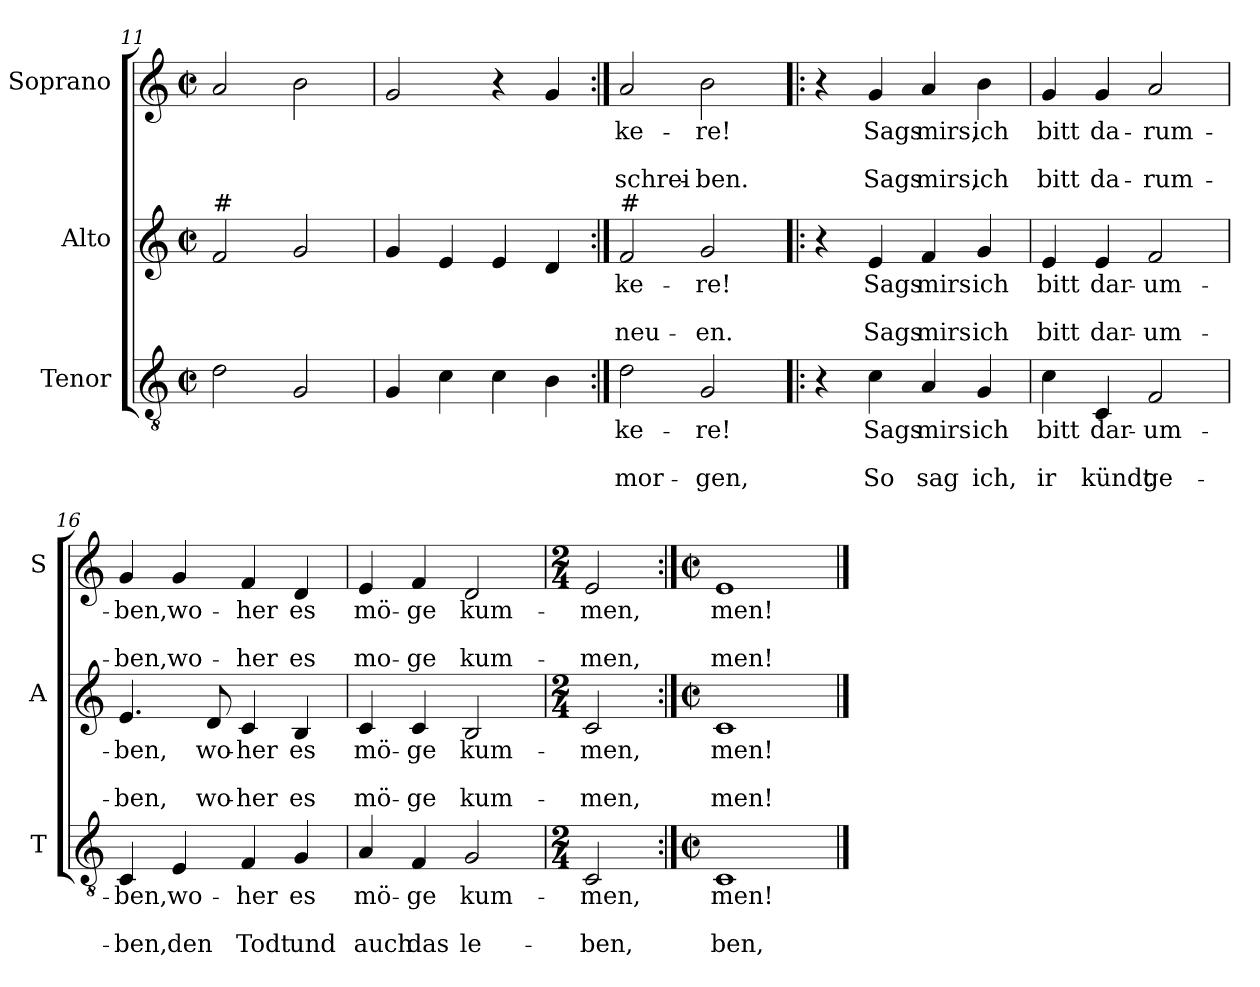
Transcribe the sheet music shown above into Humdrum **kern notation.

**kern	**text	**text	**text	**kern	**text	**text	**text	**kern	**text	**text	**text
*part3	*part3	*part3	*part3	*part2	*part2	*part2	*part2	*part1	*part1	*part1	*part1
*staff3	*staff3	*staff3	*staff3	*staff2	*staff2	*staff2	*staff2	*staff1	*staff1	*staff1	*staff1
*I"Tenor	*	*	*	*I"Alto	*	*	*	*I"Soprano	*	*	*
*I'T	*	*	*	*I'A	*	*	*	*I'S	*	*	*
*clefGv2	*	*	*	*clefG2	*	*	*	*clefG2	*	*	*
*k[]	*	*	*	*k[]	*	*	*	*k[]	*	*	*
*C:	*	*	*	*C:	*	*	*	*C:	*	*	*
*M2/2	*	*	*	*M2/2	*	*	*	*M2/2	*	*	*
*met(c|)	*	*	*	*met(c|)	*	*	*	*met(c|)	*	*	*
=11	=11	=11	=11	=11	=11	=11	=11	=11	=11	=11	=11
!	!	!	!	!LO:TX:a:t=#	!	!	!	!	!	!	!
2d\	.	.	.	2f/	.	.	.	2a/	.	.	.
2G/	.	.	.	2g/	.	.	.	2b\	.	.	.
=12	=12	=12	=12	=12	=12	=12	=12	=12	=12	=12	=12
4G/	.	.	.	4g/	.	.	.	2g/	.	.	.
4c\	.	.	.	4e/	.	.	.	.	.	.	.
4c\	.	.	.	4e/	.	.	.	4r	.	.	.
4B\	.	.	.	4d/	.	.	.	4g/	.	.	.
=13:|!	=13:|!	=13:|!	=13:|!	=13:|!	=13:|!	=13:|!	=13:|!	=13:|!	=13:|!	=13:|!	=13:|!
!	!	!	!	!LO:TX:a:t=#	!	!	!	!	!	!	!
!	!LO:LY:b	!	!LO:LY:b	!	!LO:LY:b	!	!LO:LY:b	!	!LO:LY:b	!	!LO:LY:b
2d\	-ke-	.	mor-	2f/	-ke-	.	-neu-	2a/	-ke-	.	-schrei-
!	!LO:LY:b	!	!LO:LY:b	!	!LO:LY:b	!	!LO:LY:b	!	!LO:LY:b	!	!LO:LY:b
2G/	-re!	.	-gen,	2g/	-re!	.	-en.	2b\	-re!	.	-ben.
=14!|:	=14!|:	=14!|:	=14!|:	=14!|:	=14!|:	=14!|:	=14!|:	=14!|:	=14!|:	=14!|:	=14!|:
4r	.	.	.	4r	.	.	.	4r	.	.	.
!	!LO:LY:b	!	!LO:LY:b	!	!LO:LY:b	!	!LO:LY:b	!	!LO:LY:b	!	!LO:LY:b
4c\	Sags	.	So	4e/	Sags	.	Sags	4g/	Sags	.	Sags
!	!LO:LY:b	!	!LO:LY:b	!	!LO:LY:b	!	!LO:LY:b	!	!LO:LY:b	!	!LO:LY:b
4A/	mirs	.	sag	4f/	mirs	.	mirs	4a/	mirs,	.	mirs,
!	!LO:LY:b	!	!LO:LY:b	!	!LO:LY:b	!	!LO:LY:b	!	!LO:LY:b	!	!LO:LY:b
4G/	ich	.	ich,	4g/	ich	.	ich	4b\	ich	.	ich
!!LO:LB:g=z
=15	=15	=15	=15	=15	=15	=15	=15	=15	=15	=15	=15
!	!LO:LY:b	!	!LO:LY:b	!	!LO:LY:b	!	!LO:LY:b	!	!LO:LY:b	!	!LO:LY:b
4c\	bitt	.	ir	4e/	bitt	.	bitt	4g/	bitt	.	bitt
!	!LO:LY:b	!	!LO:LY:b	!	!LO:LY:b	!	!LO:LY:b	!	!LO:LY:b	!	!LO:LY:b
4C/	dar-	.	kündt	4e/	dar-	.	dar-	4g/	da-	.	da-
!	!LO:LY:b	!	!LO:LY:b	!	!LO:LY:b	!	!LO:LY:b	!	!LO:LY:b	!	!LO:LY:b
2F/	-um-	.	ge-	2f/	-um-	.	-um-	2a/	-rum-	.	-rum-
=16	=16	=16	=16	=16	=16	=16	=16	=16	=16	=16	=16
!	!LO:LY:b	!	!LO:LY:b	!	!LO:LY:b	!	!LO:LY:b	!	!LO:LY:b	!	!LO:LY:b
4C/	-ben,	.	-ben,	4.e/	-ben,	.	-ben,	4g/	-ben,	.	-ben,
!	!LO:LY:b	!	!LO:LY:b	!	!	!	!	!	!LO:LY:b	!	!LO:LY:b
4E/	wo-	.	den	.	.	.	.	4g/	wo-	.	wo-
!	!	!	!	!	!LO:LY:b	!	!LO:LY:b	!	!	!	!
.	.	.	.	8d/	wo-	.	wo-	.	.	.	.
!	!LO:LY:b	!	!LO:LY:b	!	!LO:LY:b	!	!LO:LY:b	!	!LO:LY:b	!	!LO:LY:b
4F/	-her	.	Todt	4c/	-her	.	-her	4f/	-her	.	-her
!	!LO:LY:b	!	!LO:LY:b	!	!LO:LY:b	!	!LO:LY:b	!	!LO:LY:b	!	!LO:LY:b
4G/	es	.	und	4B/	es	.	es	4d/	es	.	es
=17	=17	=17	=17	=17	=17	=17	=17	=17	=17	=17	=17
!	!LO:LY:b	!	!LO:LY:b	!	!LO:LY:b	!	!LO:LY:b	!	!LO:LY:b	!	!LO:LY:b
4A/	mö-	.	auch	4c/	mö-	.	mö-	4e/	mö-	.	mo-
!	!LO:LY:b	!	!LO:LY:b	!	!LO:LY:b	!	!LO:LY:b	!	!LO:LY:b	!	!LO:LY:b
4F/	-ge	.	das	4c/	-ge	.	-ge	4f/	-ge	.	-ge
!	!LO:LY:b	!	!LO:LY:b	!	!LO:LY:b	!	!LO:LY:b	!	!LO:LY:b	!	!LO:LY:b
2G/	kum-	.	le-	2B/	kum-	.	kum-	2d/	kum-	.	kum-
=18	=18	=18	=18	=18	=18	=18	=18	=18	=18	=18	=18
*M2/4	*	*	*	*M2/4	*	*	*	*M2/4	*	*	*
!	!LO:LY:b	!	!LO:LY:b	!	!LO:LY:b	!	!LO:LY:b	!	!LO:LY:b	!	!LO:LY:b
2C/	-men,	.	-ben,	2c/	-men,	.	-men,	2e/	-men,	.	-men,
=19:|!	=19:|!	=19:|!	=19:|!	=19:|!	=19:|!	=19:|!	=19:|!	=19:|!	=19:|!	=19:|!	=19:|!
*M2/2	*	*	*	*M2/2	*	*	*	*M2/2	*	*	*
*met(c|)	*	*	*	*met(c|)	*	*	*	*met(c|)	*	*	*
!	!LO:LY:b	!	!LO:LY:b	!	!LO:LY:b	!	!LO:LY:b	!	!LO:LY:b	!	!LO:LY:b
1C	men!	.	ben,	1c	men!	.	men!	1e	men!	.	men!
==	==	==	==	==	==	==	==	==	==	==	==
*-	*-	*-	*-	*-	*-	*-	*-	*-	*-	*-	*-
